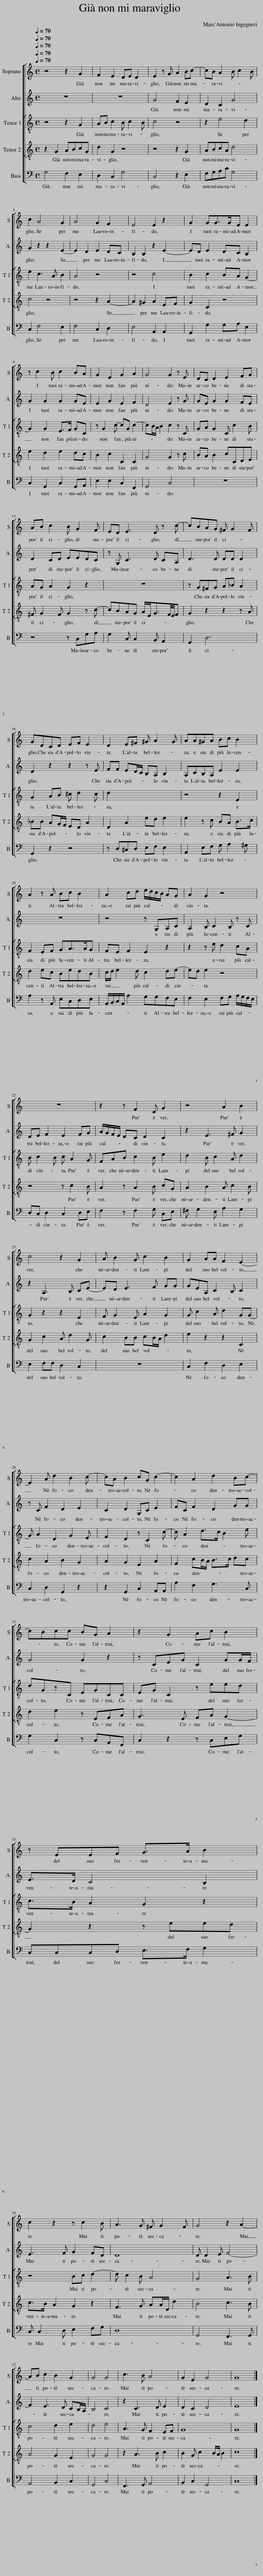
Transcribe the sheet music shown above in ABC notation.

X:1
%%score [ 1 2 [ 3 4 ] 5 ]
L:1/8
Q:1/4=70
M:4/4
I:linebreak $
K:C
V:1 treble
V:2 treble
V:3 treble-8
V:4 treble-8
V:5 bass
V:1
 z4 z2 G2 | F2 E2 DE D2 | E2 z G A2 Bc- | cB A2 B c2 B |$ c2 A4 G2 | %5
 A4 G2 F2 | E4 E2 z2 | G2 GG>GE E2 |$ z c2 B c2 BA | G2 E2 G2 A2 | %10
 G4 G2 z E | DC D2 E2 FG |$ AB c2 B G2 F | ED E3 D z c- | cBAG ^F G2 F |$ %15
 GDCD EF E2 | D2 E^F ^G A2 G | AA^GA Bc B2 |$ A2 z A Bc B2 | A2 cd e/d/c/B/ AG | %20
 A2 G2 z4 |$ z8 | z2 z F2 D G2 | z4 A2 B2 |$ c4 z2 G2 | %25
 A B2 G c2 B2 | G2 AA F2 E2- |$ E2 A d2 B2 c- | cA B2 cG c2- | c2 A2 d2 Bc- |$ %30
 cBcc BG A2 | z2 G2 Ac B2 |$ z EEF G>A B2 |$ c2 z2 z c2 B | A3 G ^F G2 F | %35
 G4 z2 A2- |$ AB c2 B2 G2 | G4 G4 | c3 B A4 | G2 E2 G4 | %40
 G8 |] %41
V:2
 z8 | z8 | G4 F2 E2 | D2 C2 G4 |$ G2 z2 z2 E2- | %5
 E2 D2 E2 DC | B,2 B,2 z2 E2- | ED E2 DC B,2 |$ G2 G2 G2 GE | E2 G2 E2 F2 | %10
 D4 E2 z G | GE G2 G2 FE |$ D2 CD EEDC | z G, C3 D CA, | D3 D DD D2 |$ %15
 D2 z2 z2 z E | FF ED/C/ B,A, B,2 | A,CB,A, E2 E2 |$ z8 | z4 z G,A,C | %20
 A,2 B, C2 B, z C |$ DE F2 E2 FG | A/G/F/E/ DC D2 C2 | z2 E3 ^F G2 |$ z2 A,3 B, CE- | %25
 ED E3 F GG | GEA, C2 B, C2 |$ z C F2 D2 E2 | C2 D2 G,C E2 | FC F2 D2 GG |$ %30
 G4 G2 z2 | z CEG C2 GG/F/ |$ E>D C4 B,2 |$ E3 F G2 FD | D8 | %35
 D D2 E F4- |$ F2 E3 D CB,/A,/ | B,4 C4 | z2 C3 D E2 | D2 C2 D4 | %40
 E8 |] %41
V:3
 z4 z2 G2 | AB c2 B c2 B | c4 z4 | z2 e4 d2 |$ e2 c3 A B2 | %5
 A4 z4 | z4 c4 | B2 c2 BA G2- |$ G2 G2 E>F GC | z G2 c- cG c2- | %10
 cB/A/ B2 c2 z C | GA G2 C c2 B |$ AG A2 G2 z2 | z8 | z G^FG A_B A2 |$ %15
 G2 AB ^c d2 c | d2 x6 | z4 z2 E2 |$ F2 EF GA>AG | FE F2 E2 z2 | %20
 z2 z e d2 cA |$ B c2 B c A2 G | FAB c2 B e2 | d2 B c2 A d2 |$ G2 z2 z2 E2 | %25
 F G2 E A2 G2 | G c2 A d2 GG- |$ G A2 D2 G2 E | F2 D2 z C2 c- | c A2 d>c B2 e |$ %30
 dGzC EGCC | EG C2 z eed |$ c>B A2 G2 z2 |$ z4 Bc d2- | d c2 B A4 | %35
 G4 A3 B |$ c4 d2 e2 | d4 e4 | A3 G F2 EF | G8 | %40
 G8 |] %41
V:4
 z2 G2 ABcG | d2 G2 z4 | z4 z2 G2 | ABcA d4 |$ c4 z4 | %5
 z4 z2 A2- | A2 ^G2 A2 EF | G2 C2 z4 |$ e2 d2 e2 dc | B2 c2 C2 C2 | %10
 G4 G2 z c | BA B2 cCDE |$ ^F G2 F G2 z c- | cBAG A/E<GF/4E/4F | G2 z2 z2 z A |$ %15
 _BB AG/F/ ED A2 | D2 A2 ed e2 | e2 z c BA B>c |$ d2 ec BedB | c/d/ e2 d c2 de- | %20
 ed e2 z4 |$ z4 z c2 B | A2 z A2 B cG | A2 B2 A c2 B |$ G2 c2 A d2 G | %25
 c2 BB cB/A/ d2 | e2 z2 z2 C2 |$ c2 A2 B2 G2 | A2 G2 E2 A2 | F2 cB/A/ B>c dc |$ %30
 d2 e2 z EFA | G3 E FA G2- |$ G2 z2 z eed |$ c>B A2 G2 z2 | F3 G AA/D/ d2 | %35
 B4 c3 B |$ A4 G2 E2 | G4 G4 | z2 A3 B c2 | B2 G c2 B/A/ B2 | %40
 c8 |] %41
V:5
 G,4 F,2 E,2 | D,2 C,2 G,4 | C,4 z2 E,2 | F,G,A,C G,4 |$ C,2 F,4 E,2 | %5
 F,4 C,2 D,2 | E,4 A,,2 A,,2 | G,,2 G,2 G,A, E,2 |$ C,2 G,,2 C,2 G,,A,, | E,2 E,2 C,2 F,,2 | %10
 G,,4 C,4 | z8 |$ z4 z C,G,A, | G,2 C, C,2 B,, A,,2 | G,,2 D,6 |$ %15
 G,,2 z2 z4 | z D,^C,D, E,F, E,2 | A,,2 E,F, G, A,2 ^G, |$ A,2 z A,, E,C,D,E, | A,,/B,,/C,/A,,/ A,2 G,G,F,E, | %20
 F,2 E,2 F,G, A,/G,/F,/E,/ |$ D,C, D,2 C,2 D,E, | F,2 z F,2 G, C,E, | ^F, G,2 E, A,2 G,2 |$ E,2 F,F, D,2 C,2 | %25
 z8 | C,2 F,2 D,2 E,2 |$ C,2 D,2 G,,2 z2 | z2 G,,2 C,2 A,,A,, | A,2 F,2 G,3 C, |$ %30
 G,2 C,2 z C,A,,F,, | C,2 z2 z C,E,G, |$ C,C,C,D, E,>F, G,2 |$ C, C,2 D, E,2 F,G, | D,8 | %35
 G,,4 F,,3 G,, |$ A,,4 B,,2 C,2 | G,,4 C,4 | F,,3 G,, A,,4 | B,,2 C,2 G,,4 | %40
 C,8 |] %41
